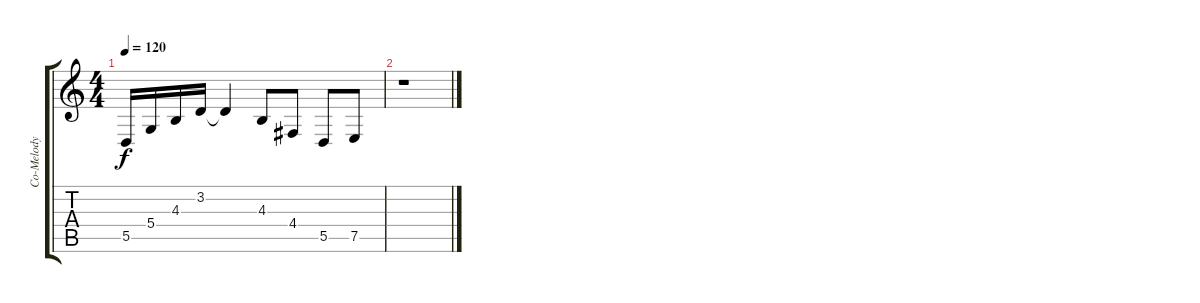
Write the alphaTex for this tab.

\track ("Co-Melody" "Co-Melody") {instrument lead1square}
\staff {score tabs}
\tuning (E4 B3 G3 D3 A2 E2) {hide}
\ts (4 4)
\tempo 120
\clef g2
\ks c
5.5.16{dy f} 5.4.16 4.3.16 3.2.16 3.2{t}.4 4.3.8 4.4.8 5.5.8 7.5.8 |
r.1
